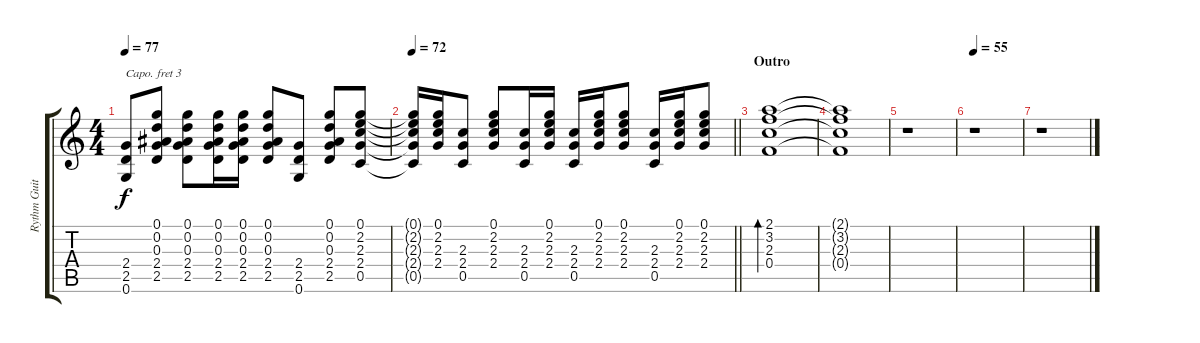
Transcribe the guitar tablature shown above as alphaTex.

\track ("Rythm Guitar 1" "Rythm Guit") {instrument acousticguitarsteel}
\staff {score tabs}
\capo 3
\tuning (E4 B3 G3 D3 A2 E2) {hide}
\ts (4 4)
\tempo 77
\clef g2
\ks c
(2.4 2.5 0.6).8{dy f} (0.1 0.2 0.3 2.4 2.5).8 (0.1 0.2 0.3 2.4 2.5).8 (0.1 0.2 0.3 2.4 2.5).16 (0.1 0.2 0.3 2.4 2.5).16 (0.1 0.2 0.3 2.4 2.5).8 (2.4 2.5 0.6).8 (0.1 0.2 0.3 2.4 2.5).8 (0.1 2.2 2.3 2.4 0.5).8 |
\tempo 72
\barLineRight lightlight
(0.1{t} 2.2{t} 2.3{t} 2.4{t} 0.5{t}).16 (0.1 2.2 2.3 2.4).16 (2.3 2.4 0.5).8 (0.1 2.2 2.3 2.4).8 (2.3 2.4 0.5).16 (0.1 2.2 2.3 2.4).16 (2.3 2.4 0.5).16 (0.1 2.2 2.3 2.4).16 (0.1 2.2 2.3 2.4).8 (2.3 2.4 0.5).16 (0.1 2.2 2.3 2.4).16 (0.1 2.2 2.3 2.4).8 |
\section ("" "Outro")
(2.1 3.2 2.3 0.4).1{bd 240} |
(2.1{t} 3.2{t} 2.3{t} 0.4{t}).1 |
r.1 |
\tempo 55
r.1 |
r.1
